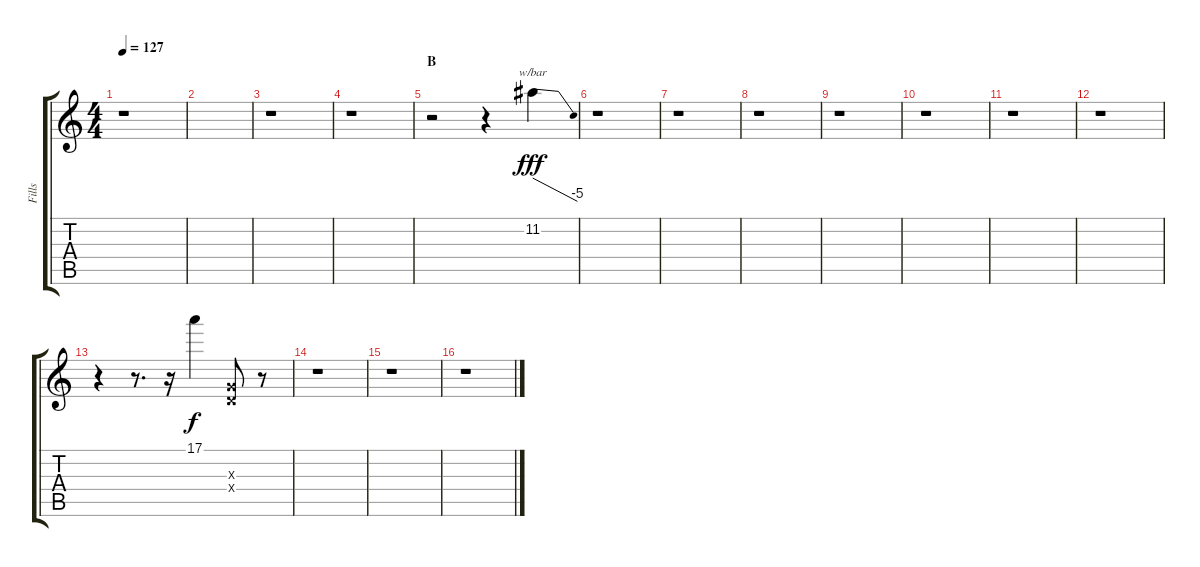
\track ("Fills" "Fills") {instrument distortionguitar}
\staff {score tabs}
\tuning (E4 B3 G3 D3 A2 E2) {hide}
\ts (4 4)
\tempo 127
\clef g2
\ks c
r.1{dy fff} |
|
r.1{balance 6} |
r.1 |
\section ("" "B")
r.2 r.4 11.2.4{tbe (dive default 0 0 60 -20)} |
r.1 |
r.1 |
r.1 |
r.1 |
r.1 |
r.1 |
r.1 |
r.4 r.8{d} r.16 17.1.4{dy f} (0.3{x} 0.4{x}).8 r.8 |
r.1 |
r.1 |
r.1
